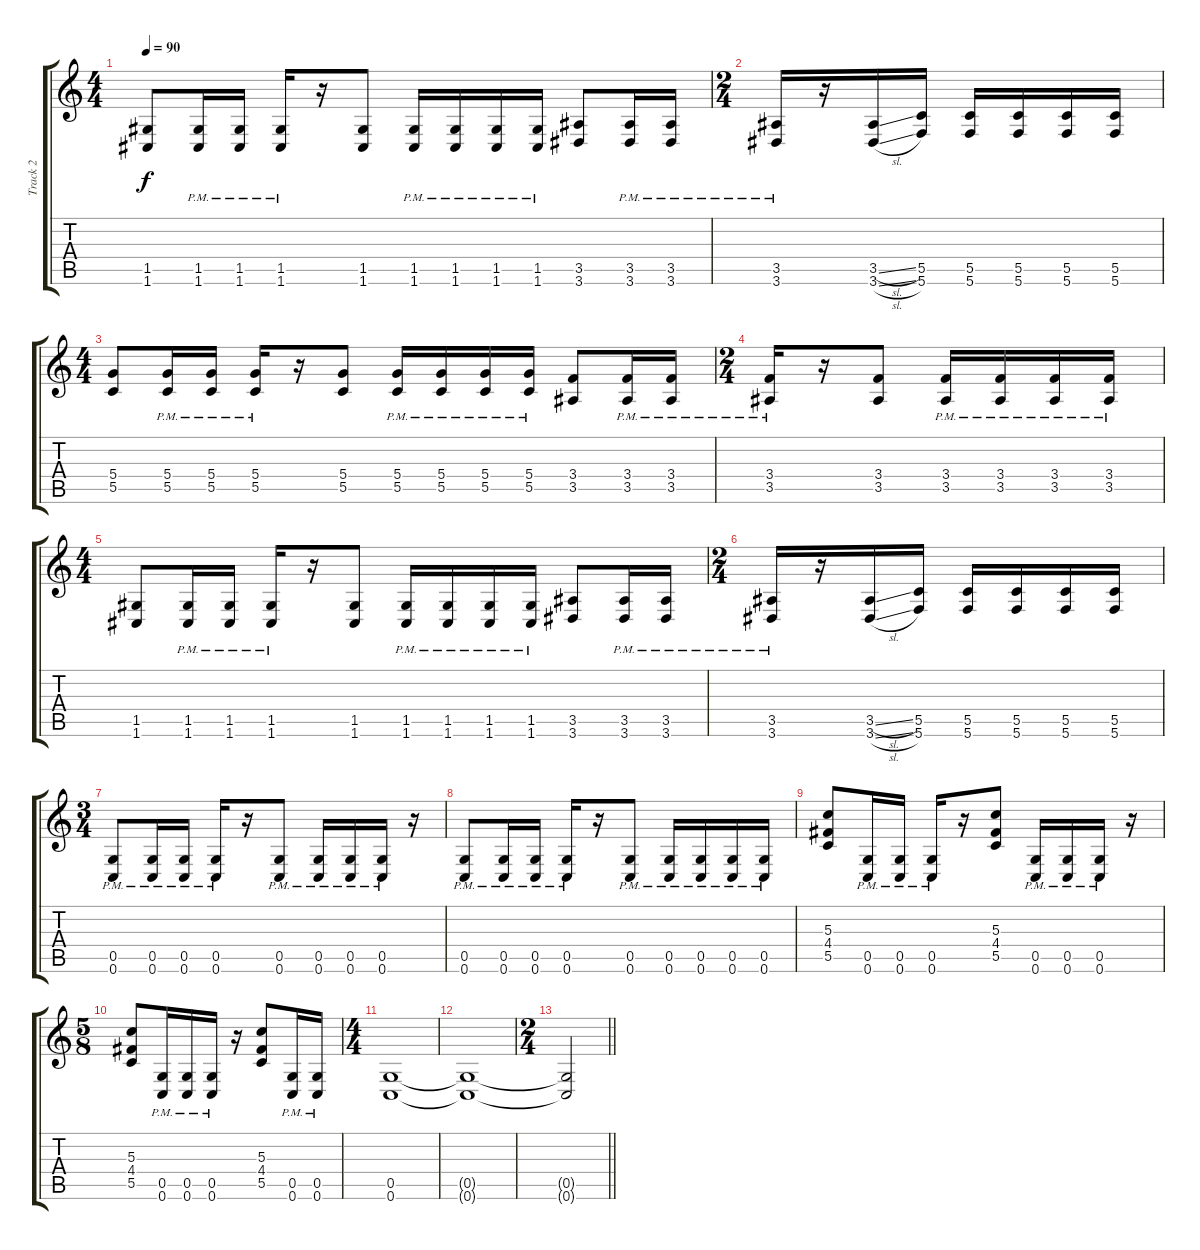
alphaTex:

\track ("Track 2" "Track 2") {instrument distortionguitar}
\staff {score tabs}
\tuning (E4 B3 G3 D3 G2 C2) {hide}
\ts (4 4)
\tempo 90
\clef g2
\ks c
(1.5 1.6).8{dy f} (1.5{pm} 1.6{pm}).16 (1.5{pm} 1.6{pm}).16 (1.5{pm} 1.6{pm}).16 r.16 (1.5 1.6).8 (1.5{pm} 1.6{pm}).16 (1.5{pm} 1.6{pm}).16 (1.5{pm} 1.6{pm}).16 (1.5{pm} 1.6{pm}).16 (3.5 3.6).8 (3.5{pm} 3.6{pm}).16 (3.5{pm} 3.6{pm}).16 |
\ts (2 4)
(3.5{pm} 3.6{pm}).16 r.16 (3.5{sl} 3.6{sl}).16 (5.5 5.6).16 (5.5 5.6).16 (5.5 5.6).16 (5.5 5.6).16 (5.5 5.6).16 |
\ts (4 4)
(5.4 5.5).8 (5.4{pm} 5.5{pm}).16 (5.4{pm} 5.5{pm}).16 (5.4{pm} 5.5{pm}).16 r.16 (5.4 5.5).8 (5.4{pm} 5.5{pm}).16 (5.4{pm} 5.5{pm}).16 (5.4{pm} 5.5{pm}).16 (5.4{pm} 5.5{pm}).16 (3.4 3.5).8 (3.4{pm} 3.5{pm}).16 (3.4{pm} 3.5{pm}).16 |
\ts (2 4)
(3.4{pm} 3.5{pm}).16 r.16 (3.4 3.5).8 (3.4{pm} 3.5{pm}).16 (3.4{pm} 3.5{pm}).16 (3.4{pm} 3.5{pm}).16 (3.4{pm} 3.5{pm}).16 |
\ts (4 4)
(1.5 1.6).8 (1.5{pm} 1.6{pm}).16 (1.5{pm} 1.6{pm}).16 (1.5{pm} 1.6{pm}).16 r.16 (1.5 1.6).8 (1.5{pm} 1.6{pm}).16 (1.5{pm} 1.6{pm}).16 (1.5{pm} 1.6{pm}).16 (1.5{pm} 1.6{pm}).16 (3.5 3.6).8 (3.5{pm} 3.6{pm}).16 (3.5{pm} 3.6{pm}).16 |
\ts (2 4)
(3.5{pm} 3.6{pm}).16 r.16 (3.5{sl} 3.6{sl}).16 (5.5 5.6).16 (5.5 5.6).16 (5.5 5.6).16 (5.5 5.6).16 (5.5 5.6).16 |
\ts (3 4)
(0.5{pm} 0.6{pm}).8 (0.5{pm} 0.6{pm}).16 (0.5{pm} 0.6{pm}).16 (0.5{pm} 0.6{pm}).16 r.16 (0.5{pm} 0.6{pm}).8 (0.5{pm} 0.6{pm}).16 (0.5{pm} 0.6{pm}).16 (0.5{pm} 0.6{pm}).16 r.16 |
(0.5{pm} 0.6{pm}).8 (0.5{pm} 0.6{pm}).16 (0.5{pm} 0.6{pm}).16 (0.5{pm} 0.6{pm}).16 r.16 (0.5{pm} 0.6{pm}).8 (0.5{pm} 0.6{pm}).16 (0.5{pm} 0.6{pm}).16 (0.5{pm} 0.6{pm}).16 (0.5{pm} 0.6{pm}).16 |
(5.3 4.4 5.5).8 (0.5{pm} 0.6{pm}).16 (0.5{pm} 0.6{pm}).16 (0.5{pm} 0.6{pm}).16 r.16 (5.3 4.4 5.5).8 (0.5{pm} 0.6{pm}).16 (0.5{pm} 0.6{pm}).16 (0.5{pm} 0.6{pm}).16 r.16 |
\ts (5 8)
(5.3 4.4 5.5).8 (0.5{pm} 0.6{pm}).16 (0.5{pm} 0.6{pm}).16 (0.5{pm} 0.6{pm}).16 r.16 (5.3 4.4 5.5).8 (0.5{pm} 0.6{pm}).16 (0.5{pm} 0.6{pm}).16 |
\ts (4 4)
(0.5 0.6).1 |
(0.5{t} 0.6{t}).1 |
\ts (2 4)
\barLineRight lightlight
(0.5{t} 0.6{t}).2
